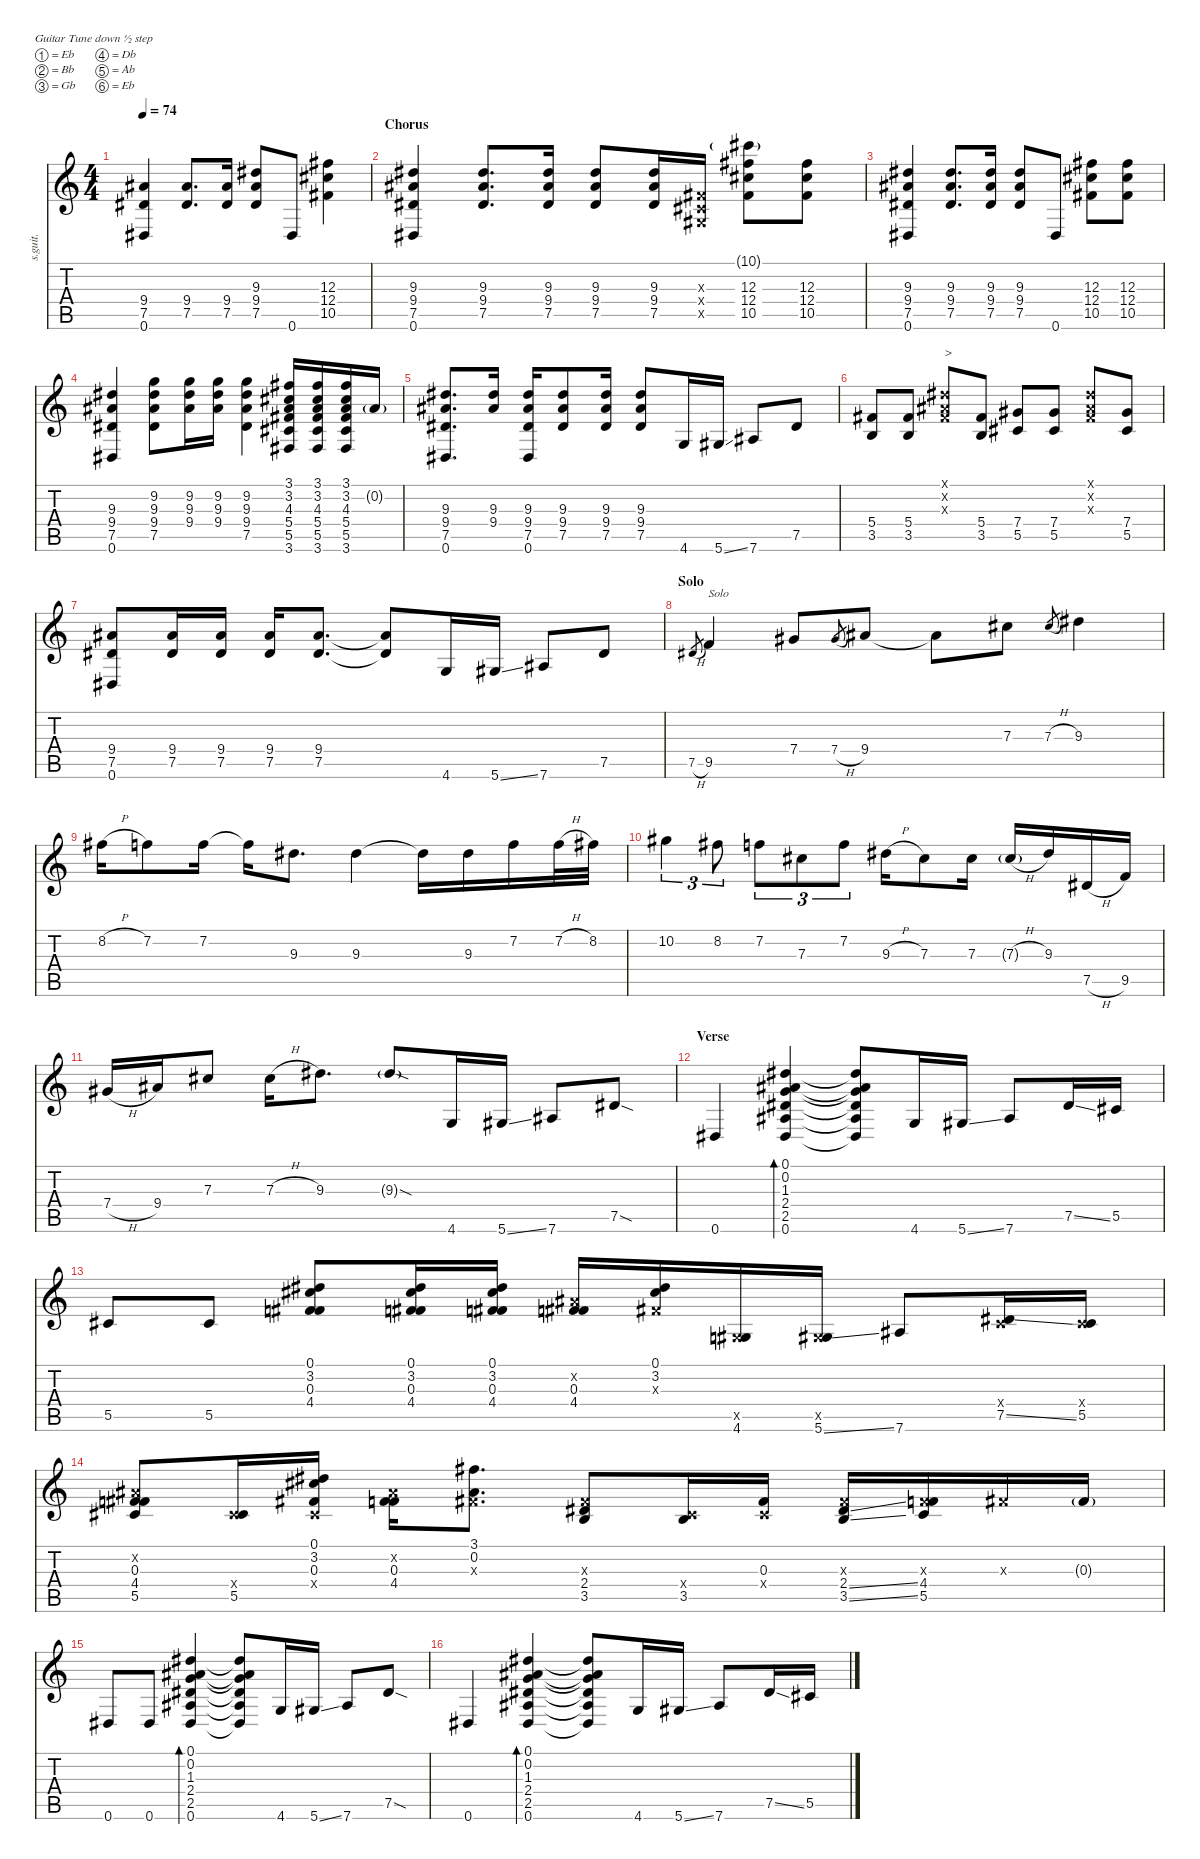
\defaultSystemsLayout 4
\hideDynamics
\bracketExtendMode nobrackets
\track ("Kurt Cubin" "s.guit.") {instrument acousticguitarsteel}
\staff {score tabs}
\tuning (Eb4 Bb3 Gb3 Db3 Ab2 Eb2)
\ts (4 4)
\tempo 74
\clef g2
\ks c
(9.4{acc #} 7.5{acc #} 0.6{acc #}).4{dy f beam Up} (9.4{acc #} 7.5{acc #}).8{d beam Up} (9.4{acc #} 7.5{acc #}).16{beam Up} (9.3{acc #} 9.4{acc #} 7.5{acc #}).8{beam Up} 0.6{acc #}.8{beam Up} (12.3{acc #} 12.4{acc #} 10.5{acc #}).4{beam Down} |
\section ("" "Chorus")
(9.3{acc #} 9.4{acc #} 7.5{acc #} 0.6{acc #}).4{beam Up} (9.3{acc #} 9.4{acc #} 7.5{acc #}).8{d beam Up} (9.3{acc #} 9.4{acc #} 7.5{acc #}).16{beam Up} (9.3{acc #} 9.4{acc #} 7.5{acc #}).8{beam Up} (9.3{acc #} 9.4{acc #} 7.5{acc #}).16{beam Up} (0.3{x acc #} 0.4{x acc #} 0.5{x acc #}).16{beam Up} (10.1{g acc #} 12.3{acc #} 12.4{acc #} 10.5{acc #}).8{beam Down} (12.3{acc #} 12.4{acc #} 10.5{acc #}).8{beam Down} |
(9.3{acc #} 9.4{acc #} 7.5{acc #} 0.6{acc #}).4{beam Up} (9.3{acc #} 9.4{acc #} 7.5{acc #}).8{d beam Up} (9.3{acc #} 9.4{acc #} 7.5{acc #}).16{beam Up} (9.3{acc #} 9.4{acc #} 7.5{acc #}).8{beam Up} 0.6{acc #}.8{beam Up} (12.3{acc #} 12.4{acc #} 10.5{acc #}).8{beam Down} (12.3{acc #} 12.4{acc #} 10.5{acc #}).8{beam Down} |
(9.3{acc #} 9.4{acc #} 7.5{acc #} 0.6{acc #}).4{beam Up} (9.2 9.3{acc #} 9.4{acc #} 7.5{acc #}).8{beam Down} (9.2 9.3{acc #} 9.4{acc #}).16{beam Down} (9.2 9.3{acc #} 9.4{acc #}).16{beam Down} (9.2 9.3{acc #} 9.4{acc #} 7.5{acc #}).4{beam Down} (3.1{acc #} 3.2{acc #} 4.3{acc #} 5.4{acc #} 5.5{acc #} 3.6{acc #}).16{beam Up} (3.1{acc #} 3.2{acc #} 4.3{acc #} 5.4{acc #} 5.5{acc #} 3.6{acc #}).16{beam Up} (3.1{acc #} 3.2{acc #} 4.3{acc #} 5.4{acc #} 5.5{acc #} 3.6{acc #}).16{beam Up} 0.2{g acc #}.16{beam Up} |
(9.3{acc #} 9.4{acc #} 7.5{acc #} 0.6{acc #}).8{d beam Up} (9.3{acc #} 9.4{acc #}).16{beam Up} (9.3{acc #} 9.4{acc #} 7.5{acc #} 0.6{acc #}).16{beam Up} (9.3{acc #} 9.4{acc #} 7.5{acc #}).8{beam Up} (9.3{acc #} 9.4{acc #} 7.5{acc #}).16{beam Up} (9.3{acc #} 9.4{acc #} 7.5{acc #}).8{beam Up} 4.6.16{beam Up} 5.6{ss acc #}.16{beam Up} 7.6{acc #}.8{beam Up} 7.5{acc #}.8{beam Up} |
(5.4{acc #} 3.5).8{beam Up} (5.4{acc #} 3.5).8{beam Up} (0.1{x acc #} 0.2{x acc #} 0.3{x acc #}).8{txt ">" beam Up} (5.4{acc #} 3.5).8{beam Up} (7.4{acc #} 5.5{acc #}).8{beam Up} (7.4{acc #} 5.5{acc #}).8{beam Up} (0.1{x acc #} 0.2{x acc #} 0.3{x acc #}).8{beam Up} (7.4{acc #} 5.5{acc #}).8{beam Up} |
(9.4{acc #} 7.5{acc #} 0.6{acc #}).8{beam Up} (9.4{acc #} 7.5{acc #}).16{beam Up} (9.4{acc #} 7.5{acc #}).16{beam Up} (9.4{acc #} 7.5{acc #}).16{beam Up} (9.4{acc #} 7.5{acc #}).8{d beam Up} (9.4{t acc #} 7.5{t acc #}).8{beam Up} 4.6.16{beam Up} 5.6{ss acc #}.16{beam Up} 7.6{acc #}.8{beam Up} 7.5{acc #}.8{beam Up} |
\section ("" "Solo")
7.5{h acc #}.8{gr dy mf beam Up} 9.5.4{txt "Solo" dy f beam Up} 7.4{acc #}.8{beam Up} 7.4{h acc #}.8{gr dy mf beam Up} 9.4{acc #}.8{dy f beam Up} 9.4{t acc #}.8{beam Down} 7.3{acc #}.8{beam Down} 7.3{h acc #}.8{gr dy mf beam Up} 9.3{acc #}.4{dy f beam Down} |
8.2{h acc #}.16{beam Down} 7.2.8{beam Down} 7.2.16{beam Down} 7.2{t}.16{beam Down} 9.3{acc #}.8{d beam Down} 9.3{acc #}.4{beam Down} 9.3{t acc #}.16{beam Down} 9.3{acc #}.16{beam Down} 7.2.16{beam Down} 7.2{h}.32{beam Down} 8.2{acc #}.32{beam Down} |
10.2{acc #}.4{tu (3 2) beam Down} 8.2{acc #}.8{tu (3 2) beam Down} 7.2.8{tu (3 2) beam Down} 7.3{acc #}.8{tu (3 2) beam Down} 7.2.8{tu (3 2) beam Down} 9.3{h acc #}.16{beam Down} 7.3{acc #}.8{beam Down} 7.3{acc #}.16{beam Down} 7.3{h g acc #}.16{beam Up} 9.3{acc #}.16{beam Up} 7.5{h acc #}.16{beam Up} 9.5.16{beam Up} |
7.4{h acc #}.16{beam Up} 9.4{acc #}.16{beam Up} 7.3{acc #}.8{beam Up} 7.3{h acc #}.16{beam Down} 9.3{acc #}.8{d beam Down} 9.3{sod g acc #}.8{beam Up} 4.6.16{beam Up} 5.6{ss acc #}.16{beam Up} 7.6{acc #}.8{beam Up} 7.5{sod acc #}.8{beam Up} |
\section ("" "Verse")
0.6{acc #}.4{beam Up} (0.1{acc #} 0.2{acc #} 1.3 2.4{acc #} 2.5{acc #} 0.6{acc #}).4{bd 120 beam Up} (0.1{t acc #} 0.2{t acc #} 1.3{t} 2.4{t acc #} 2.5{t acc #} 0.6{t acc #}).8{beam Up} 4.6.16{beam Up} 5.6{ss acc #}.16{beam Up} 7.6{acc #}.8{beam Up} 7.5{ss acc #}.16{beam Up} 5.5{acc #}.16{beam Up} |
5.5{acc #}.8{beam Up} 5.5{acc #}.8{beam Up} (0.1{acc #} 3.2{acc #} 0.3{acc #} 4.4).8{beam Up} (0.1{acc #} 3.2{acc #} 0.3{acc #} 4.4).16{beam Up} (0.1{acc #} 3.2{acc #} 0.3{acc #} 4.4).16{beam Up} (0.2{x acc #} 0.3{acc #} 4.4).16{beam Up} (0.1{acc #} 3.2{acc #} 0.3{x acc #}).16{beam Up} (0.5{x acc #} 4.6).16{beam Up} (0.5{x acc #} 5.6{ss acc #}).16{beam Up} 7.6{acc #}.8{beam Up} (0.4{x acc #} 7.5{ss acc #}).16{beam Up} (0.4{x acc #} 5.5{acc #}).16{beam Up} |
(0.2{x acc #} 0.3{acc #} 4.4 5.5{acc #}).8{beam Up} (0.4{x acc #} 5.5{acc #}).16{beam Up} (0.1{acc #} 3.2{acc #} 0.3{acc #} 0.4{x acc #}).16{beam Up} (0.2{x acc #} 0.3{acc #} 4.4).16{beam Down} (3.1{acc #} 0.2{acc #} 0.3{x acc #}).8{d beam Down} (0.3{x acc #} 2.4{acc #} 3.5).8{beam Up} (0.4{x acc #} 3.5).16{beam Up} (0.3{acc #} 0.4{x acc #}).16{beam Up} (0.3{x acc #} 2.4{ss acc #} 3.5{ss}).16{beam Up} (0.3{x acc #} 4.4 5.5{acc #}).16{beam Up} 0.3{x acc #}.16{beam Up} 0.3{g acc #}.16{beam Up} |
0.6{acc #}.8{beam Up} 0.6{acc #}.8{beam Up} (0.1{acc #} 0.2{acc #} 1.3 2.4{acc #} 2.5{acc #} 0.6{acc #}).4{bd 120 beam Up} (0.1{t acc #} 0.2{t acc #} 1.3{t} 2.4{t acc #} 2.5{t acc #} 0.6{t acc #}).8{beam Up} 4.6.16{beam Up} 5.6{ss acc #}.16{beam Up} 7.6{acc #}.8{beam Up} 7.5{sod acc #}.8{beam Up} |
0.6{acc #}.4{beam Up} (0.1{acc #} 0.2{acc #} 1.3 2.4{acc #} 2.5{acc #} 0.6{acc #}).4{bd 120 beam Up} (0.1{t acc #} 0.2{t acc #} 1.3{t} 2.4{t acc #} 2.5{t acc #} 0.6{t acc #}).8{beam Up} 4.6.16{beam Up} 5.6{ss acc #}.16{beam Up} 7.6{acc #}.8{beam Up} 7.5{ss acc #}.16{beam Up} 5.5{acc #}.16{beam Up}
